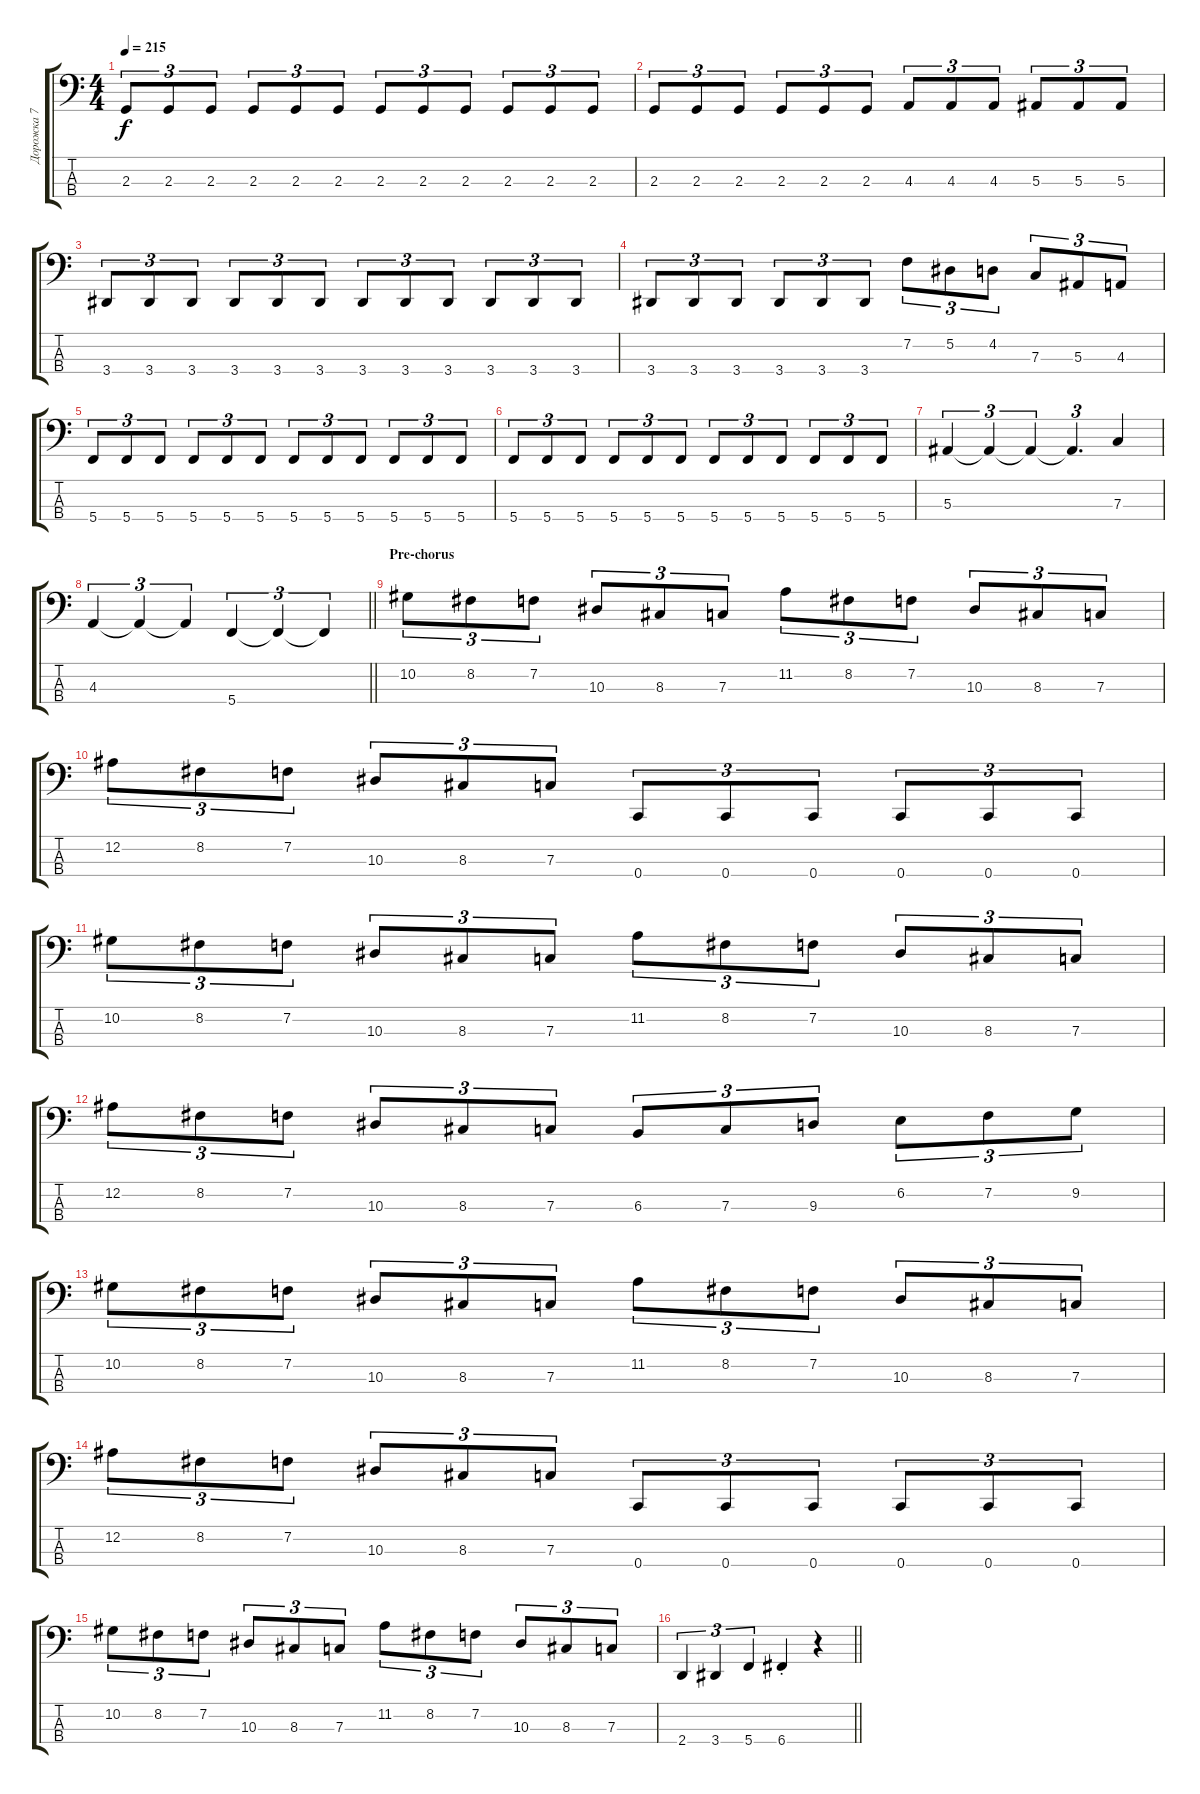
\track ("Дорожка 7" "Дорожка 7") {instrument electricbassfinger}
\staff {score tabs}
\tuning (Eb2 Bb1 F1 C1) {hide}
\ts (4 4)
\tempo 215
\clef f4
\ks c
2.3.8{tu (3 2) dy f} 2.3.8{tu (3 2)} 2.3.8{tu (3 2)} 2.3.8{tu (3 2)} 2.3.8{tu (3 2)} 2.3.8{tu (3 2)} 2.3.8{tu (3 2)} 2.3.8{tu (3 2)} 2.3.8{tu (3 2)} 2.3.8{tu (3 2)} 2.3.8{tu (3 2)} 2.3.8{tu (3 2)} |
2.3.8{tu (3 2)} 2.3.8{tu (3 2)} 2.3.8{tu (3 2)} 2.3.8{tu (3 2)} 2.3.8{tu (3 2)} 2.3.8{tu (3 2)} 4.3.8{tu (3 2)} 4.3.8{tu (3 2)} 4.3.8{tu (3 2)} 5.3.8{tu (3 2)} 5.3.8{tu (3 2)} 5.3.8{tu (3 2)} |
3.4.8{tu (3 2)} 3.4.8{tu (3 2)} 3.4.8{tu (3 2)} 3.4.8{tu (3 2)} 3.4.8{tu (3 2)} 3.4.8{tu (3 2)} 3.4.8{tu (3 2)} 3.4.8{tu (3 2)} 3.4.8{tu (3 2)} 3.4.8{tu (3 2)} 3.4.8{tu (3 2)} 3.4.8{tu (3 2)} |
3.4.8{tu (3 2)} 3.4.8{tu (3 2)} 3.4.8{tu (3 2)} 3.4.8{tu (3 2)} 3.4.8{tu (3 2)} 3.4.8{tu (3 2)} 7.2.8{tu (3 2)} 5.2.8{tu (3 2)} 4.2.8{tu (3 2)} 7.3.8{tu (3 2)} 5.3.8{tu (3 2)} 4.3.8{tu (3 2)} |
5.4.8{tu (3 2)} 5.4.8{tu (3 2)} 5.4.8{tu (3 2)} 5.4.8{tu (3 2)} 5.4.8{tu (3 2)} 5.4.8{tu (3 2)} 5.4.8{tu (3 2)} 5.4.8{tu (3 2)} 5.4.8{tu (3 2)} 5.4.8{tu (3 2)} 5.4.8{tu (3 2)} 5.4.8{tu (3 2)} |
5.4.8{tu (3 2)} 5.4.8{tu (3 2)} 5.4.8{tu (3 2)} 5.4.8{tu (3 2)} 5.4.8{tu (3 2)} 5.4.8{tu (3 2)} 5.4.8{tu (3 2)} 5.4.8{tu (3 2)} 5.4.8{tu (3 2)} 5.4.8{tu (3 2)} 5.4.8{tu (3 2)} 5.4.8{tu (3 2)} |
5.3.4{tu (3 2)} 5.3{t}.4{tu (3 2)} 5.3{t}.4{tu (3 2)} 5.3{t}.4{d tu (3 2)} 7.3.4 |
\barLineRight lightlight
4.3.4{tu (3 2)} 4.3{t}.4{tu (3 2)} 4.3{t}.4{tu (3 2)} 5.4.4{tu (3 2)} 5.4{t}.4{tu (3 2)} 5.4{t}.4{tu (3 2)} |
\section ("" "Pre-chorus")
10.2.8{tu (3 2)} 8.2.8{tu (3 2)} 7.2.8{tu (3 2)} 10.3.8{tu (3 2)} 8.3.8{tu (3 2)} 7.3.8{tu (3 2)} 11.2.8{tu (3 2)} 8.2.8{tu (3 2)} 7.2.8{tu (3 2)} 10.3.8{tu (3 2)} 8.3.8{tu (3 2)} 7.3.8{tu (3 2)} |
12.2.8{tu (3 2)} 8.2.8{tu (3 2)} 7.2.8{tu (3 2)} 10.3.8{tu (3 2)} 8.3.8{tu (3 2)} 7.3.8{tu (3 2)} 0.4.8{tu (3 2)} 0.4.8{tu (3 2)} 0.4.8{tu (3 2)} 0.4.8{tu (3 2)} 0.4.8{tu (3 2)} 0.4.8{tu (3 2)} |
10.2.8{tu (3 2)} 8.2.8{tu (3 2)} 7.2.8{tu (3 2)} 10.3.8{tu (3 2)} 8.3.8{tu (3 2)} 7.3.8{tu (3 2)} 11.2.8{tu (3 2)} 8.2.8{tu (3 2)} 7.2.8{tu (3 2)} 10.3.8{tu (3 2)} 8.3.8{tu (3 2)} 7.3.8{tu (3 2)} |
12.2.8{tu (3 2)} 8.2.8{tu (3 2)} 7.2.8{tu (3 2)} 10.3.8{tu (3 2)} 8.3.8{tu (3 2)} 7.3.8{tu (3 2)} 6.3.8{tu (3 2)} 7.3.8{tu (3 2)} 9.3.8{tu (3 2)} 6.2.8{tu (3 2)} 7.2.8{tu (3 2)} 9.2.8{tu (3 2)} |
10.2.8{tu (3 2)} 8.2.8{tu (3 2)} 7.2.8{tu (3 2)} 10.3.8{tu (3 2)} 8.3.8{tu (3 2)} 7.3.8{tu (3 2)} 11.2.8{tu (3 2)} 8.2.8{tu (3 2)} 7.2.8{tu (3 2)} 10.3.8{tu (3 2)} 8.3.8{tu (3 2)} 7.3.8{tu (3 2)} |
12.2.8{tu (3 2)} 8.2.8{tu (3 2)} 7.2.8{tu (3 2)} 10.3.8{tu (3 2)} 8.3.8{tu (3 2)} 7.3.8{tu (3 2)} 0.4.8{tu (3 2)} 0.4.8{tu (3 2)} 0.4.8{tu (3 2)} 0.4.8{tu (3 2)} 0.4.8{tu (3 2)} 0.4.8{tu (3 2)} |
10.2.8{tu (3 2)} 8.2.8{tu (3 2)} 7.2.8{tu (3 2)} 10.3.8{tu (3 2)} 8.3.8{tu (3 2)} 7.3.8{tu (3 2)} 11.2.8{tu (3 2)} 8.2.8{tu (3 2)} 7.2.8{tu (3 2)} 10.3.8{tu (3 2)} 8.3.8{tu (3 2)} 7.3.8{tu (3 2)} |
\barLineRight lightlight
2.4.4{tu (3 2)} 3.4.4{tu (3 2)} 5.4.4{tu (3 2)} 6.4{st}.4 r.4
